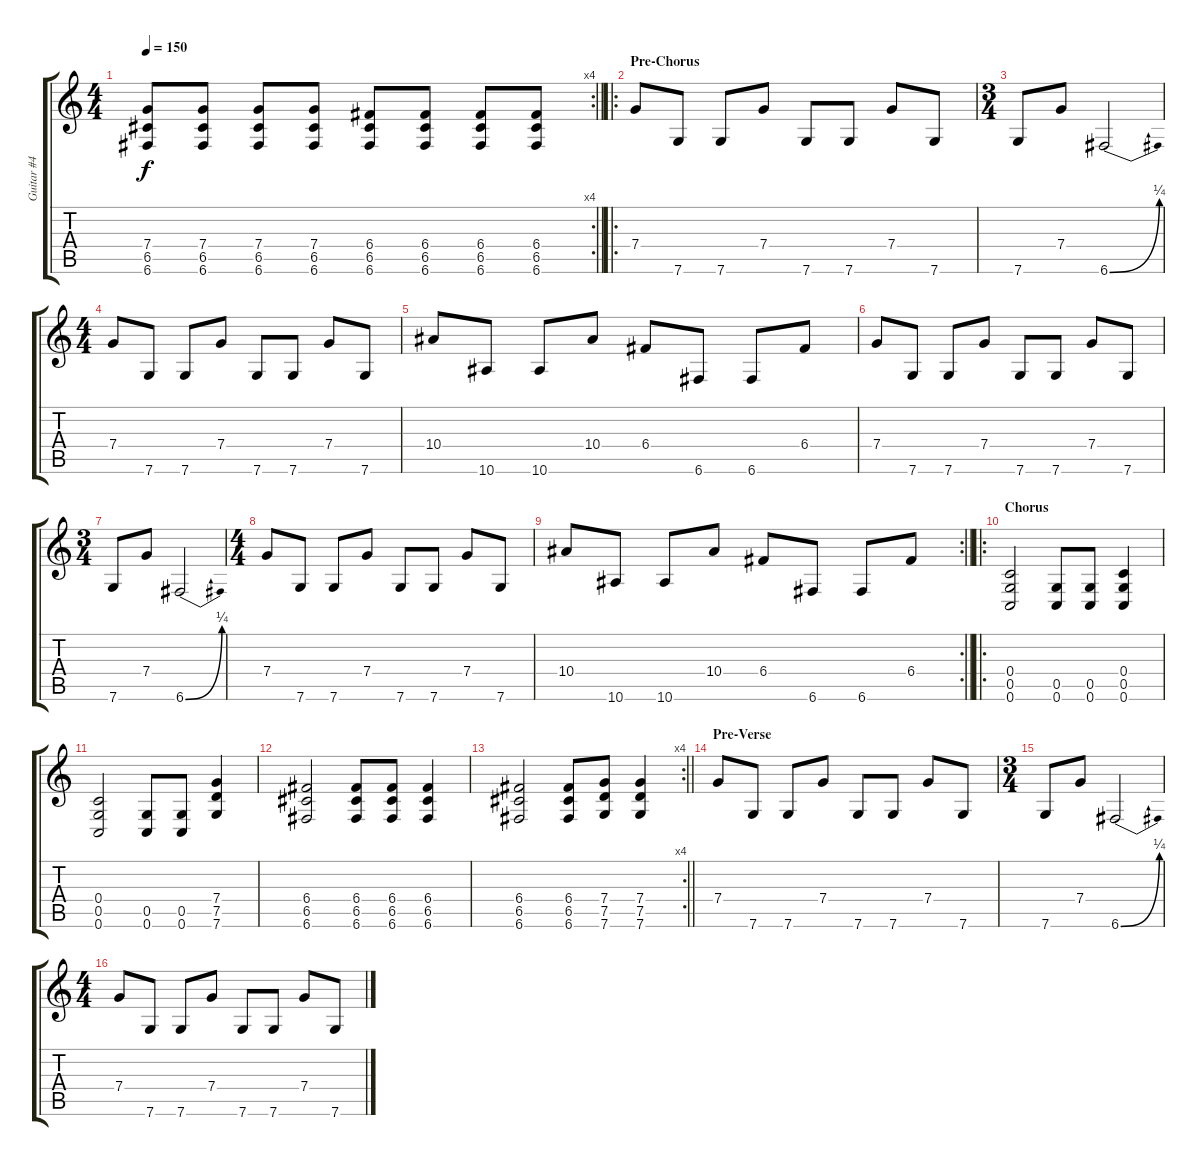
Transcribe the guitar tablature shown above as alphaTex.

\track ("Guitar #4" "Guitar #4") {instrument distortionguitar}
\staff {score tabs}
\tuning (D4 A3 F3 C3 G2 C2) {hide}
\rc 4
\ts (4 4)
\tempo 150
\clef g2
\barLineRight lightlight
\ks c
(7.4 6.5 6.6).8{dy f} (7.4 6.5 6.6).8 (7.4 6.5 6.6).8 (7.4 6.5 6.6).8 (6.4 6.5 6.6).8 (6.4 6.5 6.6).8 (6.4 6.5 6.6).8 (6.4 6.5 6.6).8 |
\ro
\section ("" "Pre-Chorus")
7.4.8 7.6.8 7.6.8 7.4.8 7.6.8 7.6.8 7.4.8 7.6.8 |
\ts (3 4)
7.6.8 7.4.8 6.6{be (bend 0 0 60 1)}.2 |
\ts (4 4)
7.4.8 7.6.8 7.6.8 7.4.8 7.6.8 7.6.8 7.4.8 7.6.8 |
10.4.8 10.6.8 10.6.8 10.4.8 6.4.8 6.6.8 6.6.8 6.4.8 |
7.4.8 7.6.8 7.6.8 7.4.8 7.6.8 7.6.8 7.4.8 7.6.8 |
\ts (3 4)
7.6.8 7.4.8 6.6{be (bend 0 0 60 1)}.2 |
\ts (4 4)
7.4.8 7.6.8 7.6.8 7.4.8 7.6.8 7.6.8 7.4.8 7.6.8 |
\rc 2
\barLineRight lightlight
10.4.8 10.6.8 10.6.8 10.4.8 6.4.8 6.6.8 6.6.8 6.4.8 |
\ro
\section ("" "Chorus")
(0.4 0.5 0.6).2 (0.5 0.6).8 (0.5 0.6).8 (0.4 0.5 0.6).4 |
(0.4 0.5 0.6).2 (0.5 0.6).8 (0.5 0.6).8 (7.4 7.5 7.6).4 |
(6.4 6.5 6.6).2 (6.4 6.5 6.6).8 (6.4 6.5 6.6).8 (6.4 6.5 6.6).4 |
\rc 4
\barLineRight lightlight
(6.4 6.5 6.6).2 (6.4 6.5 6.6).8 (7.4 7.5 7.6).8 (7.4 7.5 7.6).4 |
\section ("" "Pre-Verse")
7.4.8 7.6.8 7.6.8 7.4.8 7.6.8 7.6.8 7.4.8 7.6.8 |
\ts (3 4)
7.6.8 7.4.8 6.6{be (bend 0 0 60 1)}.2 |
\ts (4 4)
7.4.8 7.6.8 7.6.8 7.4.8 7.6.8 7.6.8 7.4.8 7.6.8
